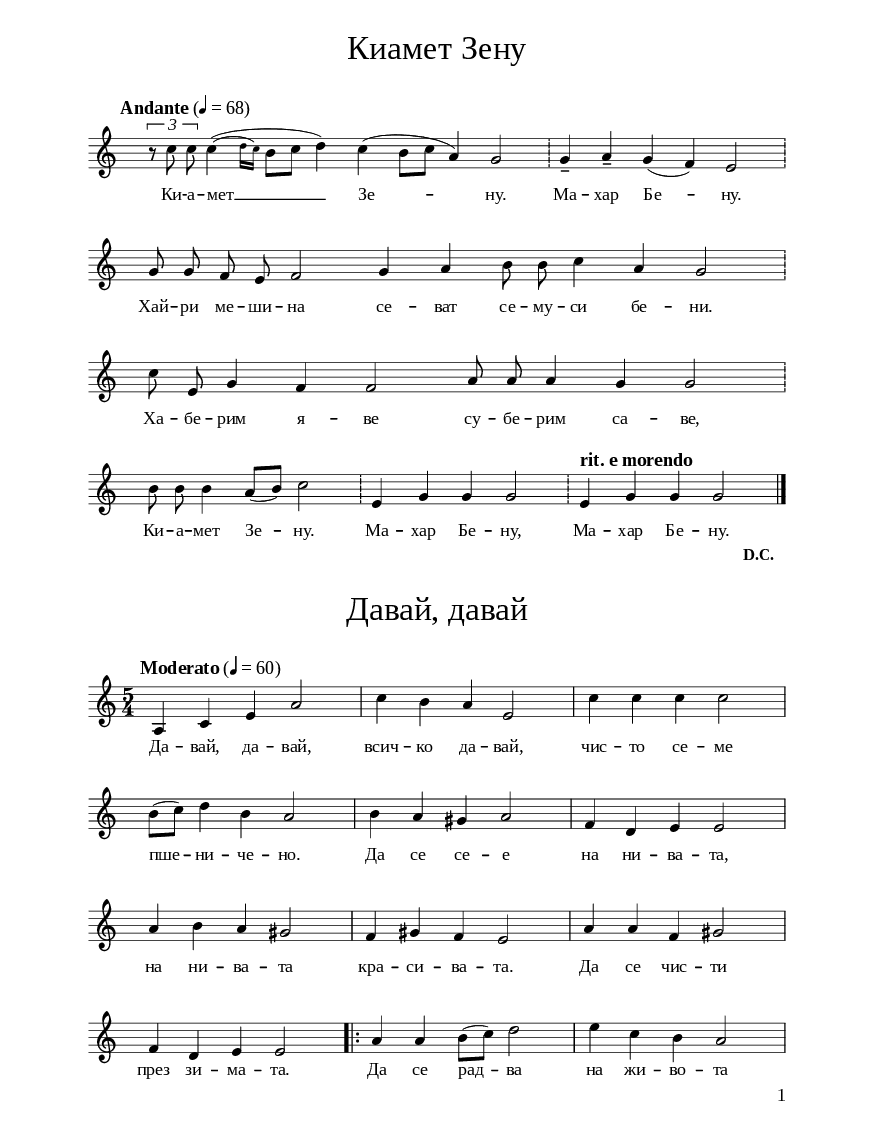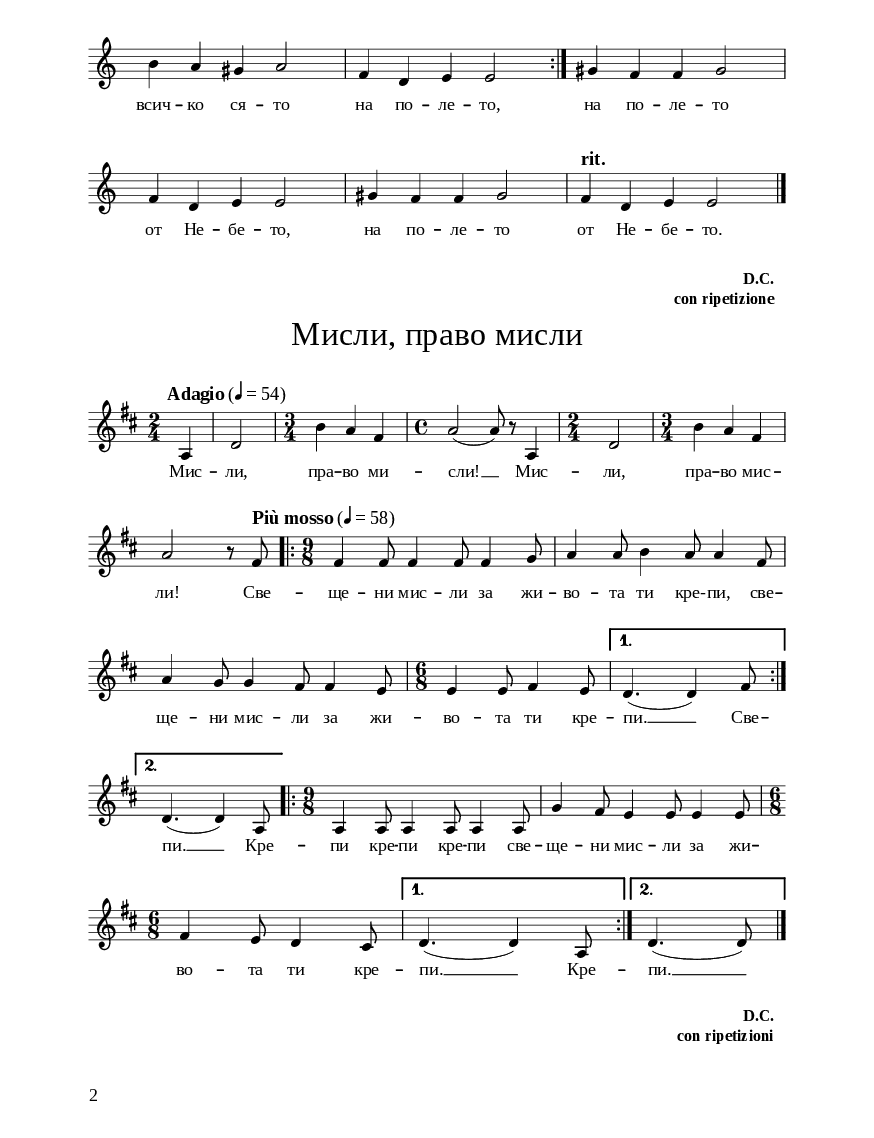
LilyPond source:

\version "2.24.2"

% include paper part and global functions
\include "include/globals.ily"

\bookpart {
  \label #'ref092_1
  \tocItem \markup "Киамет Зену"
  \include "include/bookpart-paper.ily"
  \score {
    \include "include/score-layout.ily"

    \new Voice \absolute {
      \clef treble
      \key c \major
      \omit Score.TimeSignature
      \cadenzaOn % allows custom bar lines
      \tempoFunc "Andante" 4 "68"


      \autoBeamOff

      \tupletUp \tuplet 3/2 {r8 c'' c''8 }  c''4~ ( \slashedGrace { \stemDown d''16[c''16] \stemNeutral }  b'8[c''] d''4)  c''4 ( b'8 [c''] a'4 ) g'2 \bar"!"

      g'4 -- a' -- g' ( f' ) e'2 \bar"!" \break  g'8 g' f' e' f'2 g'4 a'4

      b'8 b' c''4 a' g'2 \bar"!" \break c''8 e' g'4 f' f'2  a'8 a' a'4 g' g'2 \bar"!" \break

      b'8 b' b'4 a'8 [( b' )] c''2 \bar"!" e'4 g' g' g'2 \bar"!" \tempo "rit. e morendo" e'4 g' g' g'2 \bar "|."

    }



    \addlyrics {
      Ки -- а -- мет __ Зе --  -- ну. Ма -- хар Бе  --  ну. Хай  --  ри ме  -- ши  --  на се  --
      ват се  -- му  -- си бе  -- ни. Ха -- бе -- рим я -- ве су  -- бе  -- рим са  -- ве,
      Ки -- а -- мет Зе --  -- ну. Ма -- хар Бе  --  ну, Ма -- хар Бе  --  ну.
    }

    \header {
      title = \titleFunc "Киамет Зену" "Kiamet Zenu"
    }

    \midi{}


  } % score
  \markup \dc-one "D.C."

  \label #'ref092_2
  \tocItem \markup "Давай, давай"
  \include "include/bookpart-paper.ily"
  \score {
    \include "include/score-layout.ily"

    \new Voice \absolute  {
      \clef treble
      \key a \minor
      \time 5/4
      \tempoFunc "Moderato" 4 "60"

      a4 c' e' a'2 |c''4 b' a' e'2 | c''4 c'' c'' c''2 \break |

      b'8 ( c'' ) d''4 b' a'2 | b'4 a' gis' a'2 | f'4 d' e' e'2 \break |

      a'4 b' a' gis'2 | f'4 gis' f' e'2 | a'4 a' f' gis'2 \break |

      f'4 d' e' e'2  \bar ".|:"|

      a'4 a' b'8 ( c'' ) d''2 |  e''4 c'' b' a'2 \break | % 13

      b'4 a' gis' a'2 | f'4 d' e' e'2
      \bar ":|." | gis'4 f' f' gis'2 \break |

      f'4 d' e' e'2 | gis'4 f' f' gis'2 | \tempo "rit." f'4  d' e' e'2 | \bar "|."

    }



    \addlyrics {
      Да -- вай, да  -- вай, всич -- ко да -- вай,

      чис -- то се -- ме пше -- ни -- че -- но.

      Да се се -- е на ни -- ва -- та, на ни -- ва -- та кра -- си -- ва -- та.

      Да се чис -- ти през зи -- ма -- та.

      Да се рад -- ва на жи -- во -- та

      всич -- ко ся -- то на по -- ле -- то,

      на по -- ле -- то от Hе -- бе -- то,

      на по -- ле -- то от Hе -- бе -- то.

    }

    \header {
      title = \titleFunc "Давай, давай" "Davaj, davaj"
    }

    \midi{}

  } % score

  \markup \dc-two "D.C.""con ripetizione"

  \label #'ref093
  \tocItem \markup "Мисли, право мисли"
  \include "include/bookpart-paper.ily"
  \score {
    \include "include/score-layout.ily"


    \new Voice \absolute  {
      \clef treble
      \key d \major
      \time 2/4
      \tempoFunc "Adagio" 4 "54"

      \partial 4
      \autoBeamOff

      a4 | d'2 | \time 3/4 b'4 a' fis' | \time 4/4 a'2 ( a'8 ) r8 a4 | \time 2/4 d'2 | \time 3/4 b'4 a'4 fis'4 \break

      a'2 r8

      \tempoFunc "Più mosso" 4 "58"
      fis'8 | \repeat volta 2 {
        \time 9/8 fis'4 fis'8 fis'4 fis'8 fis'4 g'8 | a'4 a'8 b'4 a'8 a'4 fis'8 | \break

        a'4 g'8 g'4 fis'8 fis'4 e'8 | \time 6/8 e'4 e'8 fis'4 e'8 |
      } \alternative {
        {d'4. (d'4 ) fis'8 \break}
        {d'4. (d'4) a8 }
      } \repeat volta 2 {
        \time 9/8 a4 a8 a4 a8 a4 a8 | g'4 fis'8 e'4 e'8 e'4 e'8 | \break

        \time 6/8  fis'4 e'8 d'4 cis'8 |
      } \alternative { { d'4. ( d'4 ) a8 } { d'4. ( d'8 ) } } \bar "|."

    }

    \addlyrics {
      Мис -- ли, пра -- во ми -- сли! __  Мис -- ли, пра -- во мис -- ли!

      Све -- ще -- ни мис -- ли за жи -- во -- та ти "кре-" -- пи, све -- ще -- ни мис -- ли за жи -- во -- та ти кре -- пи. __ Све -- пи. __  Кре -- пи кре -- пи

      кре -- пи све -- ще -- ни мис -- ли за жи -- во -- та ти кре -- пи. __  Кре -- пи. __
    }

    \header {
      title = \titleFunc "Мисли, право мисли" "Misli, pravo misli"
    }

    \midi{}

  } % score

  \markup \dc-two "D.C.""con ripetizioni"

} % bookpart
